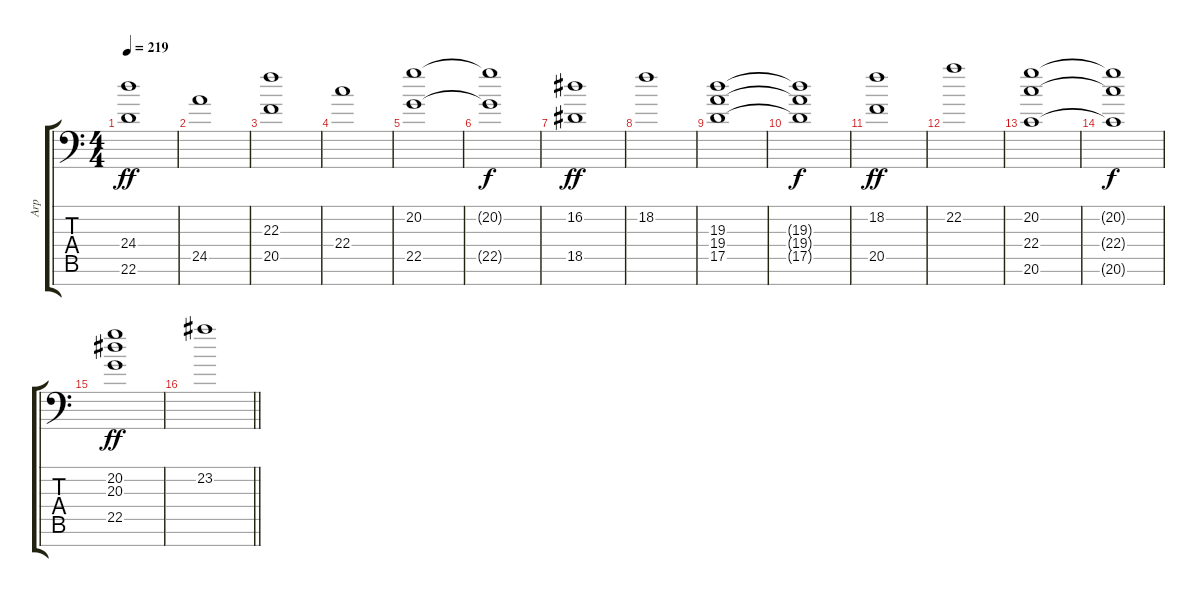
\track ("Arp" "Arp") {instrument lead3calliope}
\staff {score tabs}
\tuning (C8 B3 G3 D3 A2 E2 C-1) {hide}
\ts (4 4)
\tempo 219
\clef f4
\ks c
(24.4 22.6).1{dy ff} |
24.5.1 |
(22.3 20.5).1 |
22.4.1 |
(20.2 22.5).1 |
(20.2{t} 22.5{t}).1{dy f} |
(16.2 18.5).1{dy ff} |
18.2.1 |
(19.3 19.4 17.5).1 |
(19.3{t} 19.4{t} 17.5{t}).1{dy f} |
(18.2 20.5).1{dy ff} |
22.2.1 |
(20.2 22.4 20.6).1 |
(20.2{t} 22.4{t} 20.6{t}).1{dy f} |
(20.2 20.3 22.5).1{dy ff} |
\barLineRight lightlight
23.2.1
